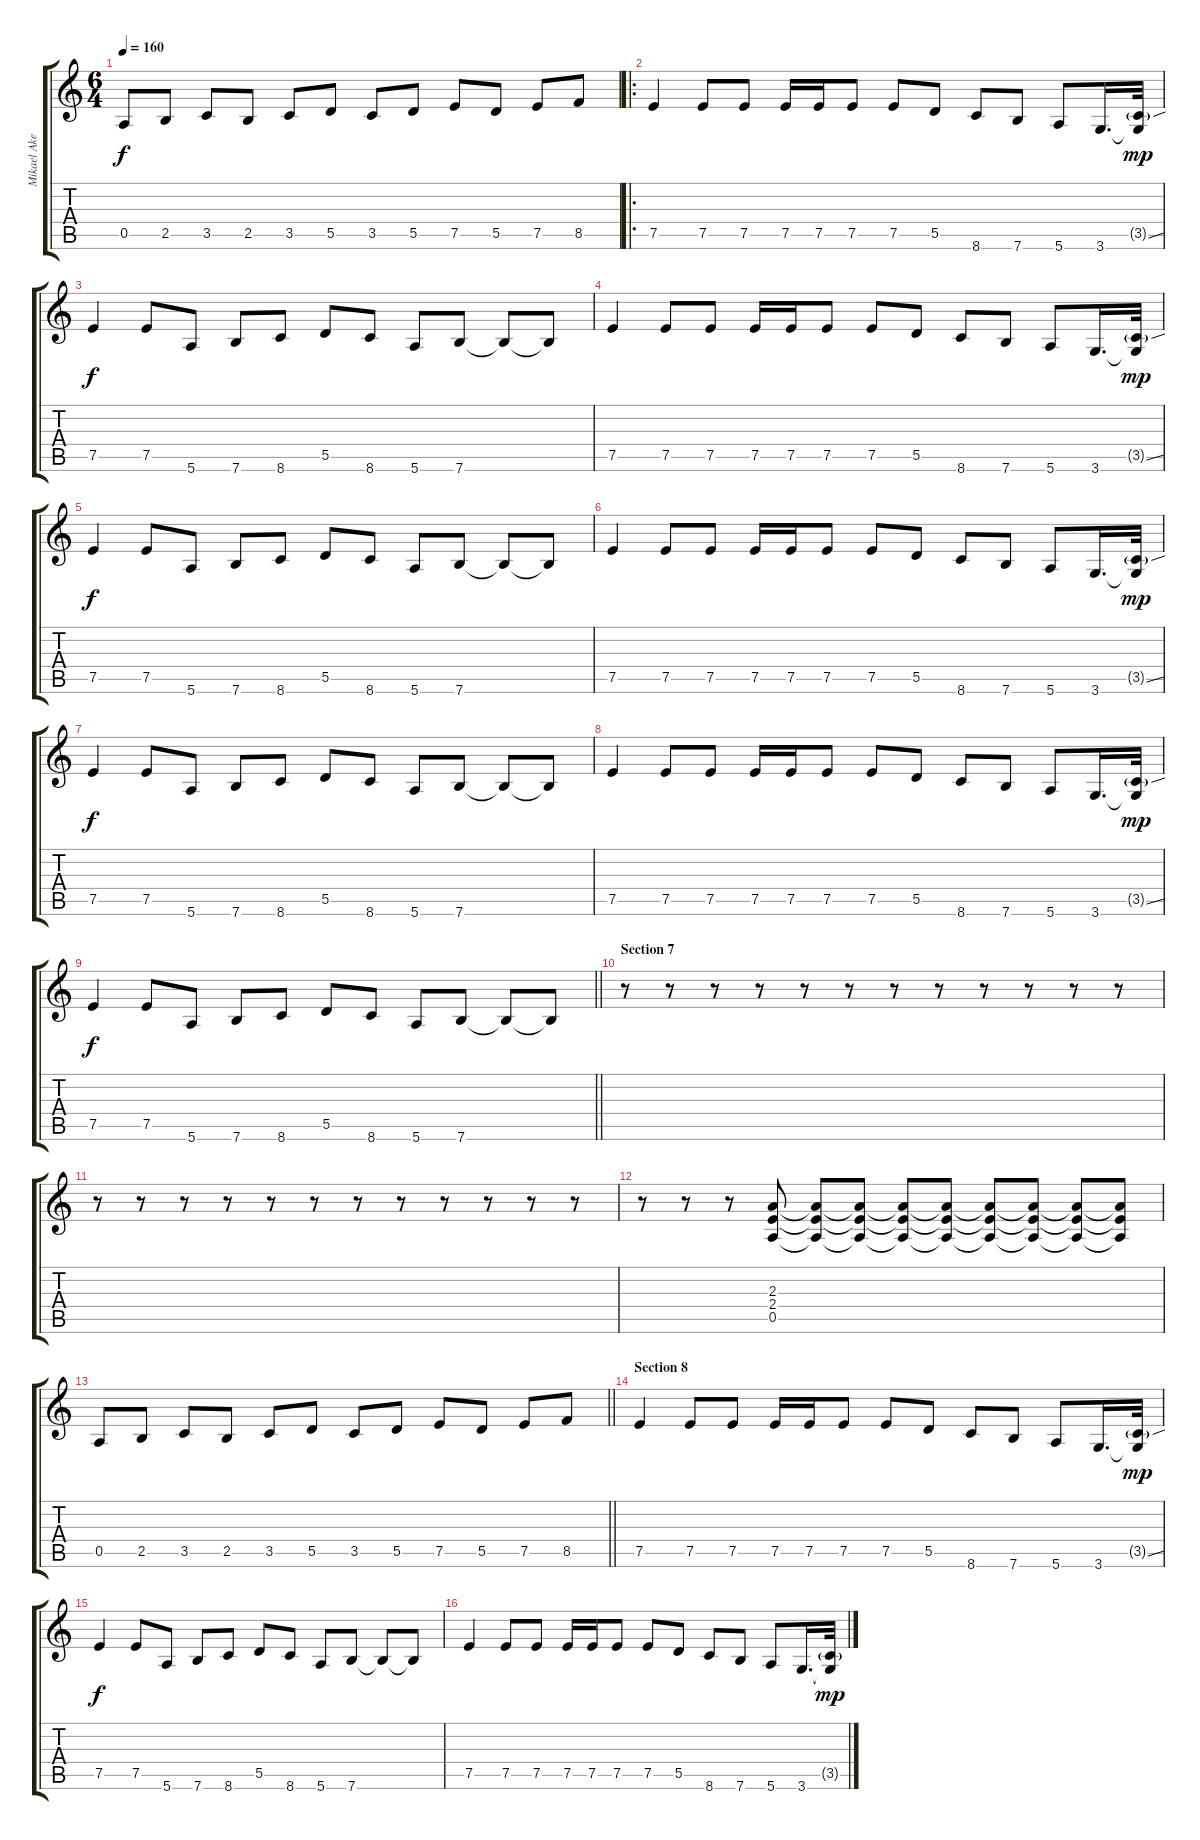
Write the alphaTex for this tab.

\track ("Mikael Akerfeldt" "Mikael Ake") {instrument distortionguitar}
\staff {score tabs}
\tuning (E4 B3 G3 D3 A2 E2) {hide}
\ts (6 4)
\tempo 160
\clef g2
\ks c
0.5.8{dy f} 2.5.8 3.5.8 2.5.8 3.5.8 5.5.8 3.5.8 5.5.8 7.5.8 5.5.8 7.5.8 8.5.8 |
\ro
7.5.4 7.5.8 7.5.8 7.5.16 7.5.16 7.5.8 7.5.8 5.5.8 8.6.8 7.6.8 5.6.8 3.6.16{d} (3.5{ss g} 3.6{t}).32{dy mp} |
7.5.4{dy f} 7.5.8 5.6.8 7.6.8 8.6.8 5.5.8 8.6.8 5.6.8 7.6.8 7.6{t}.8 7.6{t}.8 |
7.5.4 7.5.8 7.5.8 7.5.16 7.5.16 7.5.8 7.5.8 5.5.8 8.6.8 7.6.8 5.6.8 3.6.16{d} (3.5{ss g} 3.6{t}).32{dy mp} |
7.5.4{dy f} 7.5.8 5.6.8 7.6.8 8.6.8 5.5.8 8.6.8 5.6.8 7.6.8 7.6{t}.8 7.6{t}.8 |
7.5.4 7.5.8 7.5.8 7.5.16 7.5.16 7.5.8 7.5.8 5.5.8 8.6.8 7.6.8 5.6.8 3.6.16{d} (3.5{ss g} 3.6{t}).32{dy mp} |
7.5.4{dy f} 7.5.8 5.6.8 7.6.8 8.6.8 5.5.8 8.6.8 5.6.8 7.6.8 7.6{t}.8 7.6{t}.8 |
7.5.4 7.5.8 7.5.8 7.5.16 7.5.16 7.5.8 7.5.8 5.5.8 8.6.8 7.6.8 5.6.8 3.6.16{d} (3.5{ss g} 3.6{t}).32{dy mp} |
\barLineRight lightlight
7.5.4{dy f} 7.5.8 5.6.8 7.6.8 8.6.8 5.5.8 8.6.8 5.6.8 7.6.8 7.6{t}.8 7.6{t}.8 |
\section ("" "Section 7")
r.8 r.8 r.8 r.8 r.8 r.8 r.8 r.8 r.8 r.8 r.8 r.8 |
r.8 r.8 r.8 r.8 r.8 r.8 r.8 r.8 r.8 r.8 r.8 r.8 |
r.8 r.8 r.8 (2.3 2.4 0.5).8 (2.3{t} 2.4{t} 0.5{t}).8 (2.3{t} 2.4{t} 0.5{t}).8 (2.3{t} 2.4{t} 0.5{t}).8 (2.3{t} 2.4{t} 0.5{t}).8 (2.3{t} 2.4{t} 0.5{t}).8 (2.3{t} 2.4{t} 0.5{t}).8 (2.3{t} 2.4{t} 0.5{t}).8 (2.3{t} 2.4{t} 0.5{t}).8 |
\barLineRight lightlight
0.5.8 2.5.8 3.5.8 2.5.8 3.5.8 5.5.8 3.5.8 5.5.8 7.5.8 5.5.8 7.5.8 8.5.8 |
\section ("" "Section 8")
7.5.4 7.5.8 7.5.8 7.5.16 7.5.16 7.5.8 7.5.8 5.5.8 8.6.8 7.6.8 5.6.8 3.6.16{d} (3.5{ss g} 3.6{t}).32{dy mp} |
7.5.4{dy f} 7.5.8 5.6.8 7.6.8 8.6.8 5.5.8 8.6.8 5.6.8 7.6.8 7.6{t}.8 7.6{t}.8 |
7.5.4 7.5.8 7.5.8 7.5.16 7.5.16 7.5.8 7.5.8 5.5.8 8.6.8 7.6.8 5.6.8 3.6.16{d} (3.5{ss g} 3.6{t}).32{dy mp}
